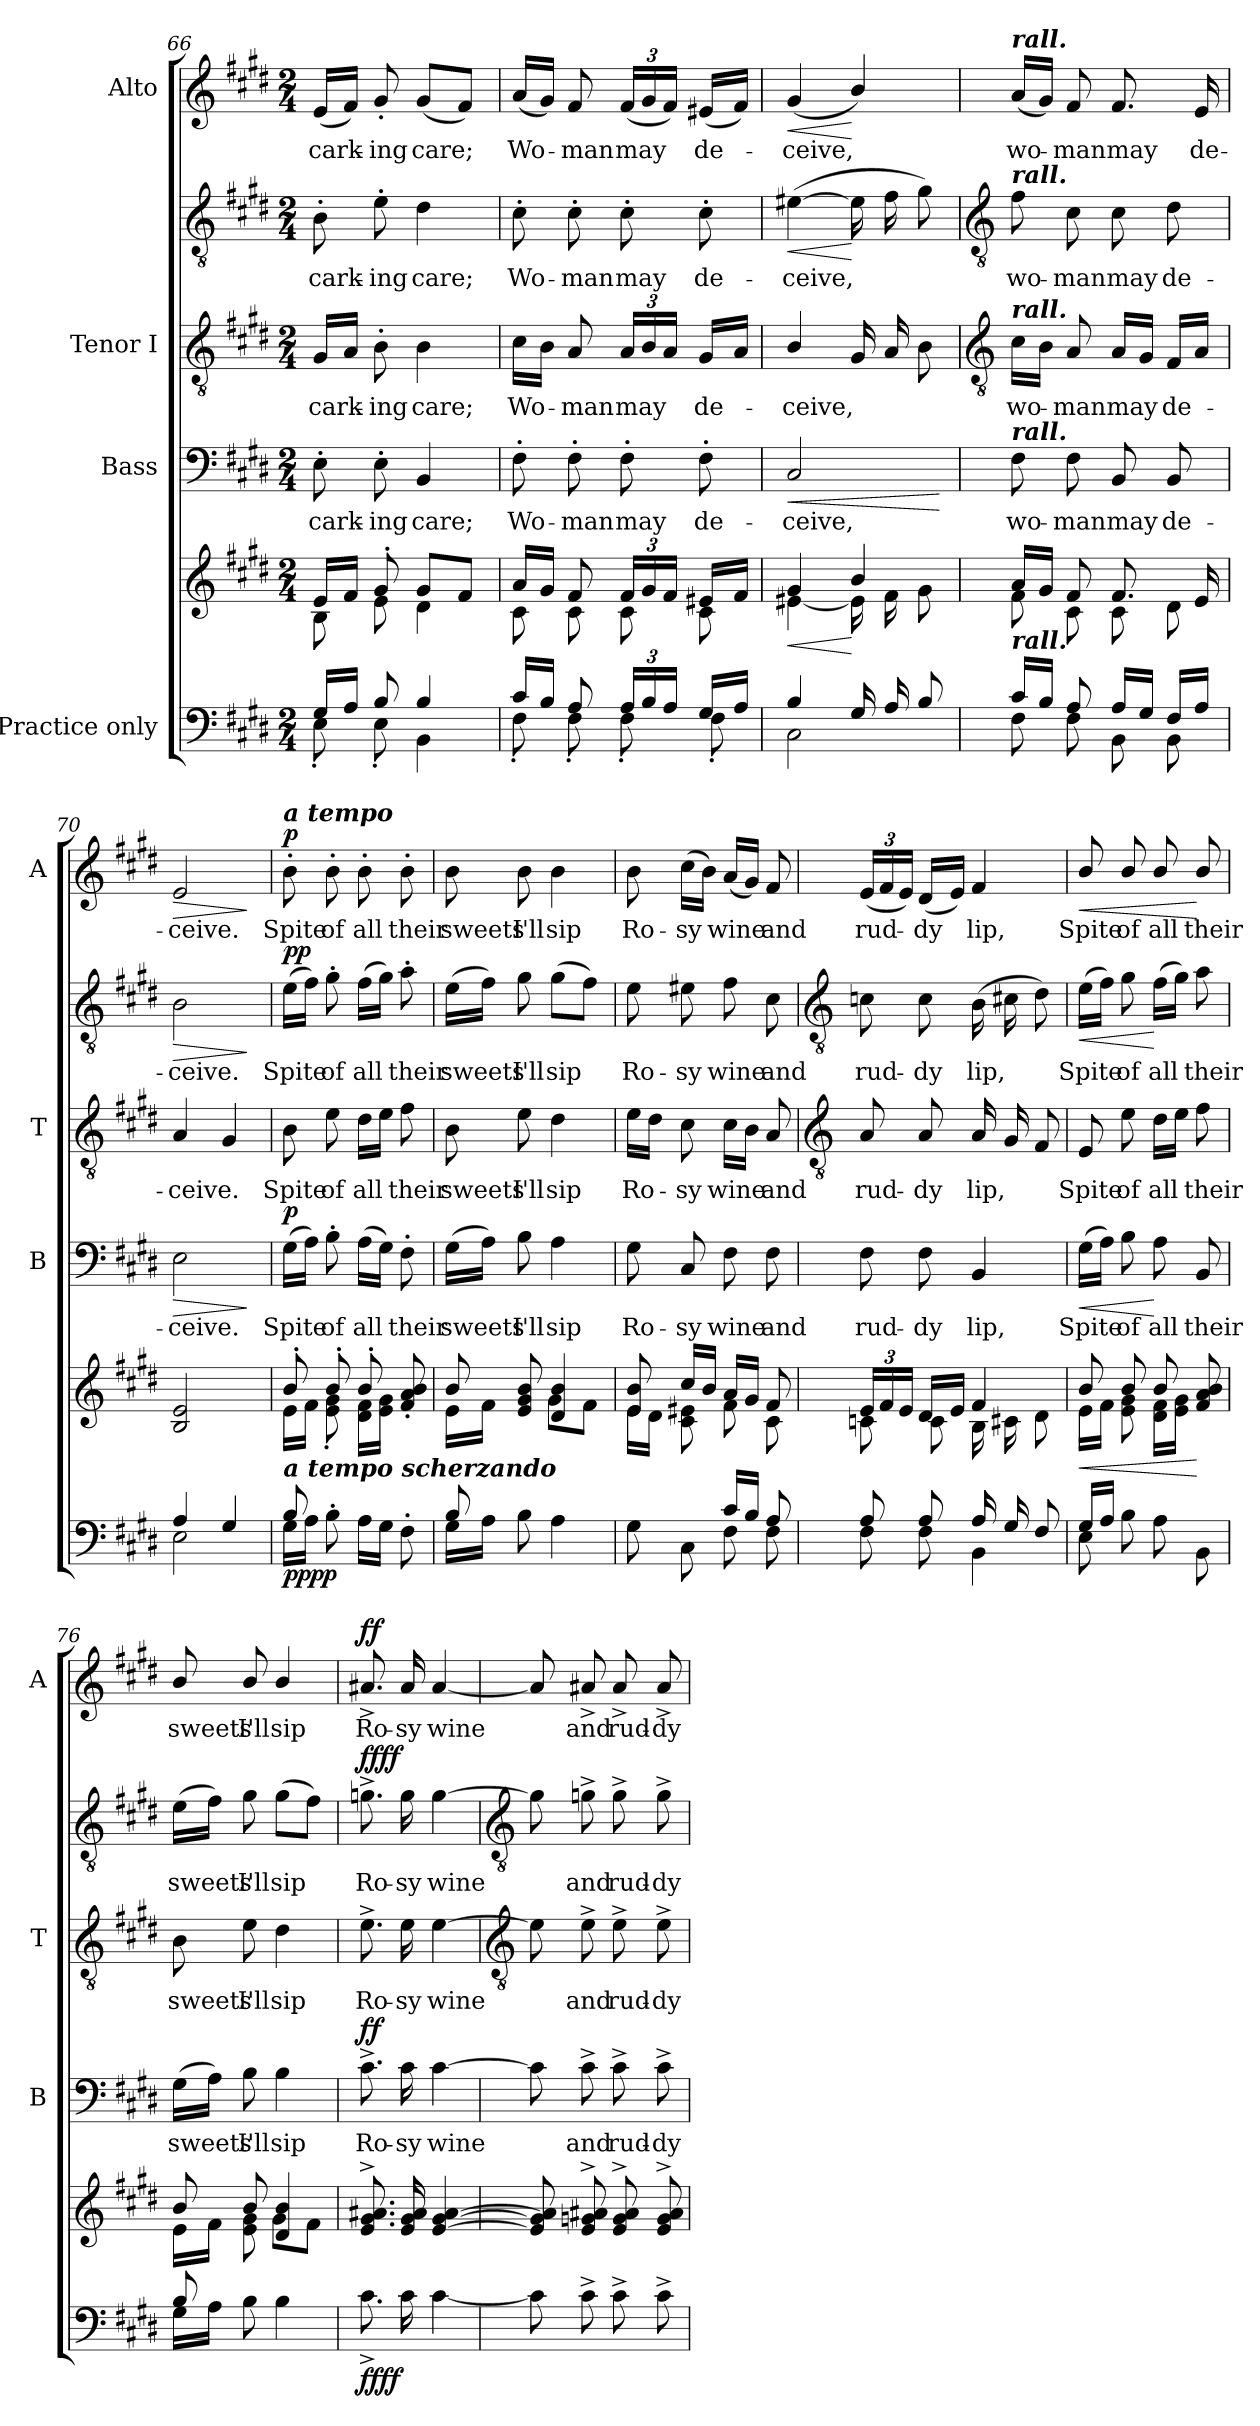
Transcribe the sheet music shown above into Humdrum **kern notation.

**kern	**kern	**dynam	**kern	**text	**dynam	**kern	**text	**kern	**text	**dynam	**kern	**text	**dynam
*part4	*part4	*part4	*part3	*part3	*part3	*part2	*part2	*part2	*part2	*part2	*part1	*part1	*part1
*staff6	*staff5	*staff5/6	*staff4	*staff4	*staff4	*staff3	*staff3	*staff2	*staff2	*staff2/3	*staff1	*staff1	*staff1
*I"Practice only	*	*	*I"Bass	*	*	*I"Tenor I	*	*	*	*	*I"Alto	*	*
*	*	*	*I'B	*	*	*I'T	*	*	*	*	*I'A	*	*
*clefF4	*clefG2	*	*clefF4	*	*	*clefGv2	*	*clefGv2	*	*	*clefG2	*	*
*k[f#c#g#d#]	*k[f#c#g#d#]	*	*k[f#c#g#d#]	*	*	*k[f#c#g#d#]	*	*k[f#c#g#d#]	*	*	*k[f#c#g#d#]	*	*
*E:	*E:	*	*E:	*	*	*E:	*	*E:	*	*	*E:	*	*
*M2/4	*M2/4	*	*M2/4	*	*	*M2/4	*	*M2/4	*	*	*M2/4	*	*
=66	=66	=66	=66	=66	=66	=66	=66	=66	=66	=66	=66	=66	=66
*^	*^	*	*	*	*	*	*	*	*	*	*	*	*
!	!	!	!	!	!	!LO:LY:b	!	!	!LO:LY:b	!	!LO:LY:b	!	!	!LO:LY:b	!
16G#/LL	8E'\	16e/LL	8B\	.	8E'\	cark-	.	16G#LL	cark-	8B'	cark-	.	(<16eLL	cark-	.
16A/JJ	.	16f#/JJ	.	.	.	.	.	16AJJ	.	.	.	.	16f#JJ)	.	.
!	!	!	!	!	!	!LO:LY:b	!	!	!LO:LY:b	!	!LO:LY:b	!	!	!LO:LY:b	!
8B/	8E'\	8g#'/	8e\	.	8E'	-ing	.	8B'\	ing	8e'	-ing	.	8g#'	ing	.
!	!	!	!	!	!	!LO:LY:b	!	!	!LO:LY:b	!	!LO:LY:b	!	!	!LO:LY:b	!
4B/	4BB\	8g#/L	4d#\	.	4BB	care;	.	4B	care;	4d#	care;	.	(<8g#L	care;	.
.	.	8f#/J	.	.	.	.	.	.	.	.	.	.	8f#J)	.	.
=67	=67	=67	=67	=67	=67	=67	=67	=67	=67	=67	=67	=67	=67	=67	=67
!	!	!	!	!	!	!LO:LY:b	!	!	!LO:LY:b	!	!LO:LY:b	!	!	!LO:LY:b	!
16c#/LL	8F#'\	16a/LL	8c#\	.	8F#'	Wo-	.	16c#LL	-Wo-	8c#'	Wo-	.	(<16aLL	Wo-	.
16B/JJ	.	16g#/JJ	.	.	.	.	.	16BJJ	.	.	.	.	16g#JJ)	.	.
!	!	!	!	!	!	!LO:LY:b	!	!	!LO:LY:b	!	!LO:LY:b	!	!	!LO:LY:b	!
8A/	8F#'\	8f#/	8c#\	.	8F#'	-man	.	8A	man	8c#'	-man	.	8f#	man	.
!	!	!	!	!	!	!LO:LY:b	!	!	!LO:LY:b	!	!LO:LY:b	!	!	!LO:LY:b	!
24A/LL	8F#'\	24f#/LL	8c#\	.	8F#'	may	.	24ALL	may	8c#'	may	.	(<24f#LL	may	.
24B/	.	24g#/	.	.	.	.	.	24B	.	.	.	.	24g#	.	.
24A/JJ	.	24f#/JJ	.	.	.	.	.	24AJJ	.	.	.	.	24f#JJ)	.	.
!	!	!	!	!	!	!LO:LY:b	!	!	!LO:LY:b	!	!LO:LY:b	!	!	!LO:LY:b	!
16G#/LL	8F#'\	16e#X/LL	8c#\	.	8F#'	de-	.	16G#LL	de-	8c#'	de-	.	(<16e#XLL	de-	.
16A/JJ	.	16f#/JJ	.	.	.	.	.	16AJJ	.	.	.	.	16f#JJ)	.	.
=68	=68	=68	=68	=68	=68	=68	=68	=68	=68	=68	=68	=68	=68	=68	=68
!	!	!	!	!LO:HP:b	!	!	!	!	!	!	!	!	!	!	!
!	!	!	!	!LO:HP:n=1:b	!	!LO:LY:b	!LO:HP:b	!	!LO:LY:b	!	!LO:LY:b	!LO:HP:b	!	!LO:LY:b	!LO:HP:b
4B/	2C#\	4g#/	[4e#X\	< <	2C#	-ceive,	<	4B/	ceive,	(>[4e#X	ceive,	<	(<4g#	ceive,	<
16G#/LL	.	4b/	16e#\LL]	[ [	.	.	.	16G#LL	.	16e#LL]	.	[	4b/)	.	[
16A/	.	.	16f#\	.	.	.	.	16A	.	16f#	.	.	.	.	.
8B/J	.	.	8g#\J	.	.	.	.	8BJ	.	8g#J)	.	.	.	.	.
*v	*v	*	*	*	*	*	*	*	*	*	*	*	*	*	*
*	*v	*v	*	*	*	*	*	*	*	*	*	*	*	*
.	.	.	.	.	[	.	.	.	.	.	.	.	.
!!LO:LB:g=z
=69	=69	=69	=69	=69	=69	=69	=69	=69	=69	=69	=69	=69	=69
*	*	*	*	*	*	*clefGv2	*	*clefGv2	*	*	*	*	*
*^	*^	*	*	*	*	*	*	*	*	*	*	*	*
!	!	!	!	!	!	!	!	!	!	!	!	!	!LO:TX:a:Bi:t=rall.	!	!
!	!	!	!	!	!	!	!	!	!	!LO:TX:a:Bi:t=rall.	!	!	!	!	!
!	!	!	!	!	!	!	!	!LO:TX:a:Bi:t=rall.	!	!	!	!	!	!	!
!	!	!	!	!	!LO:TX:a:Bi:t=rall.	!	!	!	!	!	!	!	!	!	!
!LO:TX:a:Bi:t=rall.	!	!	!	!	!	!	!	!	!	!	!	!	!	!	!
!	!	!	!	!	!	!LO:LY:b	!	!	!LO:LY:b	!	!LO:LY:b	!	!	!LO:LY:b	!
16c#/LL	8F#\	16a/LL	8f#\	.	8F#	wo-	.	16c#LL	-wo-	8f#	wo-	.	(<16aLL	wo-	.
16B/JJ	.	16g#/JJ	.	.	.	.	.	16BJJ	.	.	.	.	16g#JJ)	.	.
!	!	!	!	!	!	!LO:LY:b	!	!	!LO:LY:b	!	!LO:LY:b	!	!	!LO:LY:b	!
8A/	8F#\	8f#/	8c#\	.	8F#	-man	.	8A	man	8c#	-man	.	8f#	man	.
!	!	!	!	!	!	!LO:LY:b	!	!	!LO:LY:b	!	!LO:LY:b	!	!	!LO:LY:b	!
16A/LL	8BB\	8.f#/	8c#\	.	8BB	may	.	16ALL	may	8c#	may	.	8.f#	may	.
16G#/JJ	.	.	.	.	.	.	.	16G#JJ	.	.	.	.	.	.	.
!	!	!	!	!	!	!LO:LY:b	!	!	!LO:LY:b	!	!LO:LY:b	!	!	!	!
16F#/LL	8BB\	.	8d#\	.	8BB	de-	.	16F#LL	de-	8d#	de-	.	.	.	.
!	!	!	!	!	!	!	!	!	!	!	!	!	!	!LO:LY:b	!
16A/JJ	.	16e/	.	.	.	.	.	16AJJ	.	.	.	.	16e	de-	.
=70	=70	=70	=70	=70	=70	=70	=70	=70	=70	=70	=70	=70	=70	=70	=70
!	!	!	!	!LO:HP:b	!	!LO:LY:b	!LO:HP:b	!	!LO:LY:b	!	!LO:LY:b	!LO:HP:b	!	!LO:LY:b	!LO:HP:b
4A/	2E\	2B/ 2e/	2ryy	>	2E	-ceive.	>	4A	ceive.	2B	ceive.	>	2e	-ceive.	>
4G#/	.	.	.	.	.	.	.	4G#	.	.	.	.	.	.	.
*v	*v	*	*	*	*	*	*	*	*	*	*	*	*	*	*
*	*v	*v	*	*	*	*	*	*	*	*	*	*	*	*
.	.	]	.	.	]	.	.	.	.	]	.	.	]
=71	=71	=71	=71	=71	=71	=71	=71	=71	=71	=71	=71	=71	=71
*^	*^	*	*	*	*	*	*	*	*	*	*	*	*
!	!	!	!	!	!	!	!	!	!	!	!	!	!LO:TX:a:Bi:t=a tempo	!	!
!	!	!LO:TX:b:Bi:t=a tempo scherzando	!	!	!	!	!	!	!	!	!	!	!	!	!
!	!	!	!	!LO:DY:b=2	!	!LO:LY:b	!	!	!LO:LY:b	!	!LO:LY:b	!	!	!LO:LY:b	!
!	!	!	!	!LO:DY:n=1:b=2	!	!	!	!	!	!	!	!	!	!	!
!	!	!	!	!LO:DY:n=2:b	!	!	!	!	!	!	!	!	!	!	!
!	!	!	!	!LO:DY:n=3:b	!	!	!LO:DY:b	!	!	!	!	!LO:DY:b=2	!	!	!
!	!	!	!	!	!	!	!	!	!	!	!	!LO:DY:n=1:b	!	!	!LO:DY:b
8B/	16G#\LL	8b'/	16e\LL	p p p p	(>16G#LL	Spite	p	8B	Spite	(>16eLL	Spite	p p	8b'	Spite	p
.	16A\JJ	.	16f#\JJ	.	16AJJ)	.	.	.	.	16f#JJ)	.	.	.	.	.
!	!	!	!	!	!	!LO:LY:b	!	!	!LO:LY:b	!	!LO:LY:b	!	!	!LO:LY:b	!
4.ryy	8B'\	8b'/	8e\' 8g#\'	.	8B'	of	.	8e	of	8g#'	of	.	8b'	of	.
!	!	!	!	!	!	!LO:LY:b	!	!	!LO:LY:b	!	!LO:LY:b	!	!	!LO:LY:b	!
.	16A\LL	8b'/	16d#\ 16f#\LL	.	(>16ALL	all	.	16d#LL	all	(>16f#LL	all	.	8b'	all	.
.	16G#\JJ	.	16e\ 16g#\JJ	.	16G#JJ)	.	.	16eJJ	.	16g#JJ)	.	.	.	.	.
!	!	!	!	!	!	!LO:LY:b	!	!	!LO:LY:b	!	!LO:LY:b	!	!	!LO:LY:b	!
.	8F#'\	8f#/' 8a/' 8b/'	8ryy	.	8F#'	their	.	8f#	their	8a'	their	.	8b'	their	.
=72	=72	=72	=72	=72	=72	=72	=72	=72	=72	=72	=72	=72	=72	=72	=72
!	!	!	!	!	!	!LO:LY:b	!	!	!LO:LY:b	!	!LO:LY:b	!	!	!LO:LY:b	!
8B/	16G#\LL	8b/	16e\LL	.	(>16G#LL	sweets	.	8B	sweets	(>16eLL	sweets	.	8b	sweets	.
.	16A\JJ	.	16f#\JJ	.	16AJJ)	.	.	.	.	16f#JJ)	.	.	.	.	.
!	!	!	!	!	!	!LO:LY:b	!	!	!LO:LY:b	!	!LO:LY:b	!	!	!LO:LY:b	!
4.ryy	8B\	8e/ 8g#/ 8b/	8ryy	.	8B	I'll	.	8e	I'll	8g#	I'll	.	8b	I'll	.
!	!	!	!	!	!	!LO:LY:b	!	!	!LO:LY:b	!	!LO:LY:b	!	!	!LO:LY:b	!
.	4A\	4d#/ 4b/	8g#\L	.	4A	sip	.	4d#	sip	(>8g#L	sip	.	4b	sip	.
.	.	.	8f#\J	.	.	.	.	.	.	8f#J)	.	.	.	.	.
=73	=73	=73	=73	=73	=73	=73	=73	=73	=73	=73	=73	=73	=73	=73	=73
!	!	!	!	!	!	!LO:LY:b	!	!	!LO:LY:b	!	!LO:LY:b	!	!	!LO:LY:b	!
4ryy	8G#\	8e/ 8b/	16e\LL	.	8G#	Ro-	.	16eLL	Ro-	8e	Ro-	.	8b	Ro-	.
.	.	.	16d#\JJ	.	.	.	.	16d#JJ	.	.	.	.	.	.	.
!	!	!	!	!	!	!LO:LY:b	!	!	!LO:LY:b	!	!LO:LY:b	!	!	!LO:LY:b	!
.	8C#\	16cc#/LL	8c#\ 8e#X\	.	8C#	-sy	.	8c#	sy	8e#X	-sy	.	(>16cc#LL	-sy	.
.	.	16b/JJ	.	.	.	.	.	.	.	.	.	.	16bJJ)	.	.
!	!	!	!	!	!	!LO:LY:b	!	!	!LO:LY:b	!	!LO:LY:b	!	!	!LO:LY:b	!
16c#/LL	8F#\	16a/LL	8f#\	.	8F#	wine	.	16c#LL	wine	8f#	wine	.	(<16aLL	wine	.
16B/JJ	.	16g#/JJ	.	.	.	.	.	16BJJ	.	.	.	.	16g#JJ)	.	.
!	!	!	!	!	!	!LO:LY:b	!	!	!LO:LY:b	!	!LO:LY:b	!	!	!LO:LY:b	!
8A/	8F#\	8f#/	8c#\	.	8F#	and	.	8A	and	8c#	and	.	8f#	and	.
!!LO:LB:g=z
=74	=74	=74	=74	=74	=74	=74	=74	=74	=74	=74	=74	=74	=74	=74	=74
*	*	*	*	*	*	*	*	*clefGv2	*	*clefGv2	*	*	*	*	*
!	!	!	!	!	!	!LO:LY:b	!	!	!LO:LY:b	!	!LO:LY:b	!	!	!LO:LY:b	!
8A/	8F#\	24e/LL	8cn\	.	8F#	rud-	.	8A	rud-	8cn	rud-	.	(<24eLL	rud-	.
.	.	24f#/	.	.	.	.	.	.	.	.	.	.	24f#	.	.
.	.	24e/JJ	.	.	.	.	.	.	.	.	.	.	24eJJ)	.	.
!	!	!	!	!	!	!LO:LY:b	!	!	!LO:LY:b	!	!LO:LY:b	!	!	!LO:LY:b	!
8A/	8F#\	16d#/LL	8c\	.	8F#	-dy	.	8A	-dy	8c	-dy	.	(<16d#LL	dy	.
.	.	16e/JJ	.	.	.	.	.	.	.	.	.	.	16eJJ)	.	.
!	!	!	!	!	!	!LO:LY:b	!	!	!LO:LY:b	!	!LO:LY:b	!	!	!LO:LY:b	!
16A/LL	4BB\	4f#/	16B\LL	.	4BB	lip,	.	16ALL	lip,	(>16BLL	lip,	.	4f#	lip,	.
16G#/	.	.	16c#X\	.	.	.	.	16G#	.	16c#X	.	.	.	.	.
8F#/J	.	.	8d#\J	.	.	.	.	8F#J	.	8d#J)	.	.	.	.	.
=75	=75	=75	=75	=75	=75	=75	=75	=75	=75	=75	=75	=75	=75	=75	=75
!	!	!	!	!LO:HP:b	!	!LO:LY:b	!LO:HP:b	!	!LO:LY:b	!	!LO:LY:b	!LO:HP:b	!	!LO:LY:b	!LO:HP:b
8E\	16G#/LL	8b/	16e\LL	<	(>16G#LL	Spite	<	8E	Spite	(>16eLL	Spite	<	8b/	Spite	<
.	16A/JJ	.	16f#\JJ	.	16AJJ)	.	.	.	.	16f#JJ)	.	.	.	.	.
!	!	!	!	!	!	!LO:LY:b	!	!	!LO:LY:b	!	!LO:LY:b	!	!	!LO:LY:b	!
4.ryy	8B\	8b/	8e\ 8g#\	.	8B	of	.	8e	of	8g#	of	.	8b/	of	.
!	!	!	!	!	!	!LO:LY:b	!	!	!LO:LY:b	!	!LO:LY:b	!	!	!LO:LY:b	!
.	8A\	8b/	16d#\ 16f#\LL	.	8A	all	[	16d#LL	all	(>16f#LL	all	[	8b/	all	.
.	.	.	16e\ 16g#\JJ	.	.	.	.	16eJJ	.	16g#JJ)	.	.	.	.	.
!	!	!	!	!	!	!LO:LY:b	!	!	!LO:LY:b	!	!LO:LY:b	!	!	!LO:LY:b	!
.	8BB\	8f#/ 8a/ 8b/	8ryy	[	8BB	their	.	8f#	their	8a	their	.	8b/	their	[
=76	=76	=76	=76	=76	=76	=76	=76	=76	=76	=76	=76	=76	=76	=76	=76
!	!	!	!	!	!	!LO:LY:b	!	!	!LO:LY:b	!	!LO:LY:b	!	!	!LO:LY:b	!
8B/	16G#\LL	8b/	16e\LL	.	(>16G#LL	sweets	.	8B	sweets	(>16eLL	sweets	.	8b/	sweets	.
.	16A\JJ	.	16f#\JJ	.	16AJJ)	.	.	.	.	16f#JJ)	.	.	.	.	.
!	!	!	!	!	!	!LO:LY:b	!	!	!LO:LY:b	!	!LO:LY:b	!	!	!LO:LY:b	!
4.ryy	8B\	8b/	8e\ 8g#\	.	8B	I'll	.	8e	I'll	8g#	I'll	.	8b/	I'll	.
!	!	!	!	!	!	!LO:LY:b	!	!	!LO:LY:b	!	!LO:LY:b	!	!	!LO:LY:b	!
.	4B\	4d#/ 4b/	8g#\L	.	4B	sip	.	4d#	sip	(>8g#L	sip	.	4b/	sip	.
.	.	.	8f#\J	.	.	.	.	.	.	8f#J)	.	.	.	.	.
=77	=77	=77	=77	=77	=77	=77	=77	=77	=77	=77	=77	=77	=77	=77	=77
!	!	!	!	!LO:DY:b=2	!	!LO:LY:b	!	!	!LO:LY:b	!	!LO:LY:b	!	!	!LO:LY:b	!
!	!	!	!	!LO:DY:n=1:b	!	!	!LO:DY:b	!	!	!	!	!LO:DY:b=2	!	!	!
!	!	!	!	!	!	!	!	!	!	!	!	!LO:DY:n=1:b	!	!	!LO:DY:b
2ryy	8.c#^\	8.e/^ 8.g#/^ 8.a#X/^	2ryy	ff ff	8.c#^	Ro-	ff	8.e^	Ro-	8.gn^	Ro-	ff ff	8.a#X^	Ro-	ff
!	!	!	!	!	!	!LO:LY:b	!	!	!LO:LY:b	!	!LO:LY:b	!	!	!LO:LY:b	!
.	16c#\	16e/ 16g#/ 16a#/	.	.	16c#	-sy	.	16e	-sy	16g	-sy	.	16a#	-sy	.
!	!	!	!	!	!	!LO:LY:b	!	!	!LO:LY:b	!	!LO:LY:b	!	!	!LO:LY:b	!
.	[4c#\	[4e/ [4g#/ [4a#/	.	.	[4c#	wine	.	[4e	wine	[4g	wine	.	[4a#	wine	.
*v	*v	*	*	*	*	*	*	*	*	*	*	*	*	*	*
!!LO:LB:g=z
=78	=78	=78	=78	=78	=78	=78	=78	=78	=78	=78	=78	=78	=78	=78
*	*	*	*	*	*	*	*clefGv2	*	*clefGv2	*	*	*	*	*
8c#]	8e/] 8g#/] 8a#/]	2ryy	.	8c#]	.	.	8e]	.	8g]	.	.	8a#]	.	.
!	!	!	!	!	!LO:LY:b	!	!	!LO:LY:b	!	!LO:LY:b	!	!	!LO:LY:b	!
8c#^	8e/^ 8gn/^ 8a#/^	.	.	8c#^	and	.	8e^	and	8g^	and	.	8a#^	and	.
!	!	!	!	!	!LO:LY:b	!	!	!LO:LY:b	!	!LO:LY:b	!	!	!LO:LY:b	!
8c#^	8e/^ 8g/^ 8a#/^	.	.	8c#^	rud-	.	8e^	rud-	8g^	rud-	.	8a#^	rud-	.
!	!	!	!	!	!LO:LY:b	!	!	!LO:LY:b	!	!LO:LY:b	!	!	!LO:LY:b	!
8c#^	8e/^ 8g/^ 8a#/^	.	.	8c#^	-dy	.	8e^\	-dy	8g^	-dy	.	8a#^	-dy	.
*	*v	*v	*	*	*	*	*	*	*	*	*	*	*	*
=	=	=	=	=	=	=	=	=	=	=	=	=	=
*-	*-	*-	*-	*-	*-	*-	*-	*-	*-	*-	*-	*-	*-
